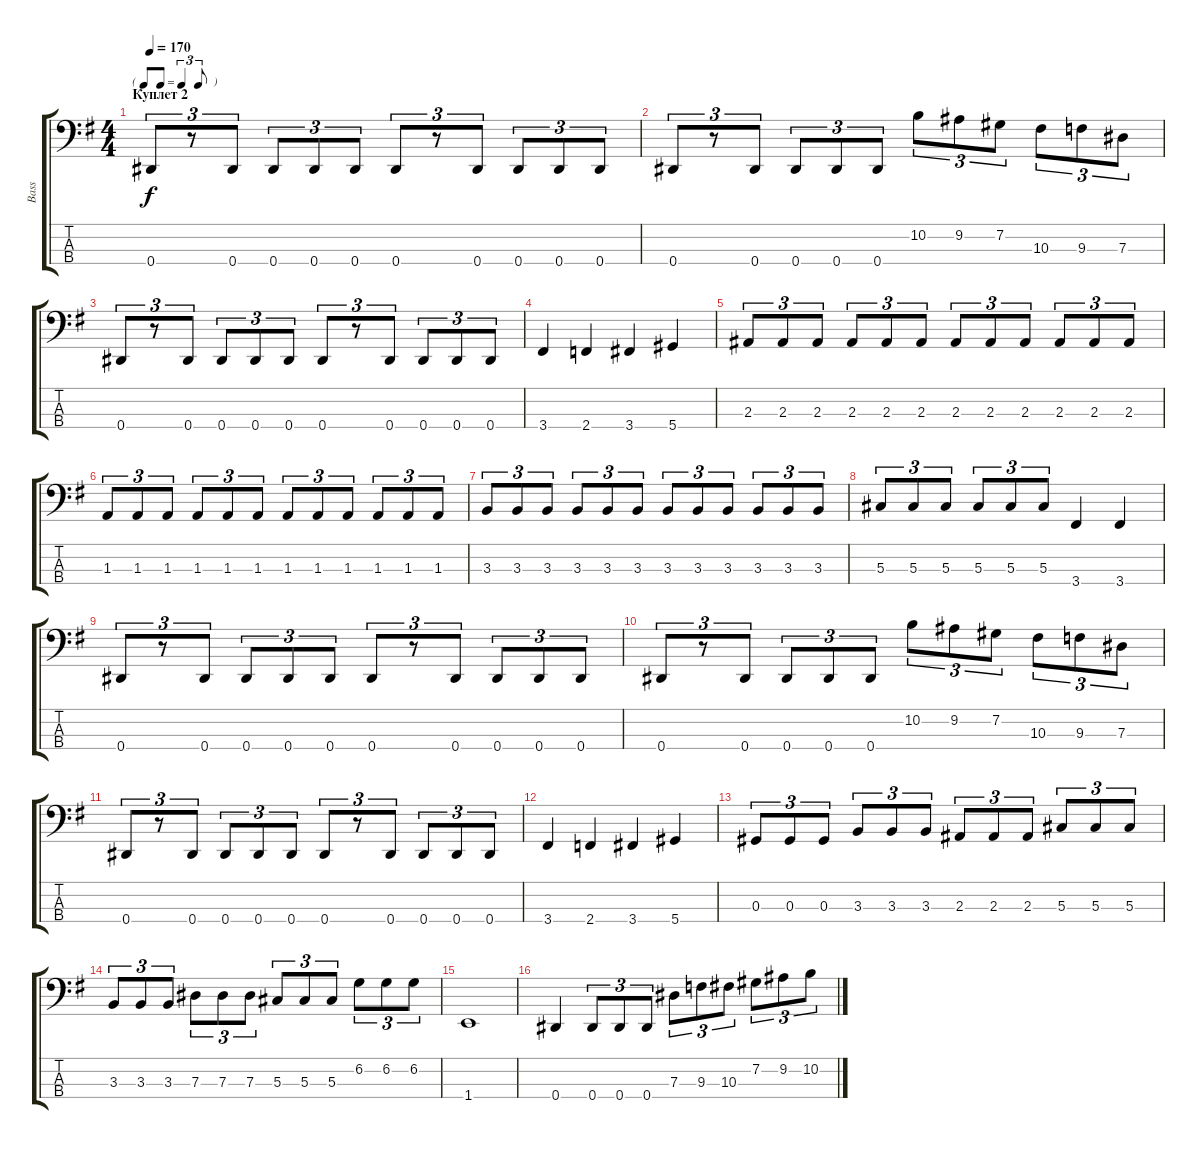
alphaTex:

\track ("Bass" "Bass") {instrument electricbasspick}
\staff {score tabs}
\tuning (Gb2 Db2 Ab1 Eb1) {hide}
\ts (4 4)
\tf triplet8th
\section ("" "Куплет 2")
\tempo 170
\clef f4
\ks eminor
0.4.8{tu (3 2) dy f} r.8{tu (3 2)} 0.4.8{tu (3 2)} 0.4.8{tu (3 2)} 0.4.8{tu (3 2)} 0.4.8{tu (3 2)} 0.4.8{tu (3 2)} r.8{tu (3 2)} 0.4.8{tu (3 2)} 0.4.8{tu (3 2)} 0.4.8{tu (3 2)} 0.4.8{tu (3 2)} |
0.4.8{tu (3 2)} r.8{tu (3 2)} 0.4.8{tu (3 2)} 0.4.8{tu (3 2)} 0.4.8{tu (3 2)} 0.4.8{tu (3 2)} 10.2.8{tu (3 2)} 9.2.8{tu (3 2)} 7.2.8{tu (3 2)} 10.3.8{tu (3 2)} 9.3.8{tu (3 2)} 7.3.8{tu (3 2)} |
0.4.8{tu (3 2)} r.8{tu (3 2)} 0.4.8{tu (3 2)} 0.4.8{tu (3 2)} 0.4.8{tu (3 2)} 0.4.8{tu (3 2)} 0.4.8{tu (3 2)} r.8{tu (3 2)} 0.4.8{tu (3 2)} 0.4.8{tu (3 2)} 0.4.8{tu (3 2)} 0.4.8{tu (3 2)} |
3.4.4 2.4.4 3.4.4 5.4.4 |
2.3.8{tu (3 2)} 2.3.8{tu (3 2)} 2.3.8{tu (3 2)} 2.3.8{tu (3 2)} 2.3.8{tu (3 2)} 2.3.8{tu (3 2)} 2.3.8{tu (3 2)} 2.3.8{tu (3 2)} 2.3.8{tu (3 2)} 2.3.8{tu (3 2)} 2.3.8{tu (3 2)} 2.3.8{tu (3 2)} |
1.3.8{tu (3 2)} 1.3.8{tu (3 2)} 1.3.8{tu (3 2)} 1.3.8{tu (3 2)} 1.3.8{tu (3 2)} 1.3.8{tu (3 2)} 1.3.8{tu (3 2)} 1.3.8{tu (3 2)} 1.3.8{tu (3 2)} 1.3.8{tu (3 2)} 1.3.8{tu (3 2)} 1.3.8{tu (3 2)} |
3.3.8{tu (3 2)} 3.3.8{tu (3 2)} 3.3.8{tu (3 2)} 3.3.8{tu (3 2)} 3.3.8{tu (3 2)} 3.3.8{tu (3 2)} 3.3.8{tu (3 2)} 3.3.8{tu (3 2)} 3.3.8{tu (3 2)} 3.3.8{tu (3 2)} 3.3.8{tu (3 2)} 3.3.8{tu (3 2)} |
5.3.8{tu (3 2)} 5.3.8{tu (3 2)} 5.3.8{tu (3 2)} 5.3.8{tu (3 2)} 5.3.8{tu (3 2)} 5.3.8{tu (3 2)} 3.4.4 3.4.4 |
0.4.8{tu (3 2)} r.8{tu (3 2)} 0.4.8{tu (3 2)} 0.4.8{tu (3 2)} 0.4.8{tu (3 2)} 0.4.8{tu (3 2)} 0.4.8{tu (3 2)} r.8{tu (3 2)} 0.4.8{tu (3 2)} 0.4.8{tu (3 2)} 0.4.8{tu (3 2)} 0.4.8{tu (3 2)} |
0.4.8{tu (3 2)} r.8{tu (3 2)} 0.4.8{tu (3 2)} 0.4.8{tu (3 2)} 0.4.8{tu (3 2)} 0.4.8{tu (3 2)} 10.2.8{tu (3 2)} 9.2.8{tu (3 2)} 7.2.8{tu (3 2)} 10.3.8{tu (3 2)} 9.3.8{tu (3 2)} 7.3.8{tu (3 2)} |
0.4.8{tu (3 2)} r.8{tu (3 2)} 0.4.8{tu (3 2)} 0.4.8{tu (3 2)} 0.4.8{tu (3 2)} 0.4.8{tu (3 2)} 0.4.8{tu (3 2)} r.8{tu (3 2)} 0.4.8{tu (3 2)} 0.4.8{tu (3 2)} 0.4.8{tu (3 2)} 0.4.8{tu (3 2)} |
3.4.4 2.4.4 3.4.4 5.4.4 |
0.3.8{tu (3 2)} 0.3.8{tu (3 2)} 0.3.8{tu (3 2)} 3.3.8{tu (3 2)} 3.3.8{tu (3 2)} 3.3.8{tu (3 2)} 2.3.8{tu (3 2)} 2.3.8{tu (3 2)} 2.3.8{tu (3 2)} 5.3.8{tu (3 2)} 5.3.8{tu (3 2)} 5.3.8{tu (3 2)} |
3.3.8{tu (3 2)} 3.3.8{tu (3 2)} 3.3.8{tu (3 2)} 7.3.8{tu (3 2)} 7.3.8{tu (3 2)} 7.3.8{tu (3 2)} 5.3.8{tu (3 2)} 5.3.8{tu (3 2)} 5.3.8{tu (3 2)} 6.2.8{tu (3 2)} 6.2.8{tu (3 2)} 6.2.8{tu (3 2)} |
1.4.1 |
0.4.4 0.4.8{tu (3 2)} 0.4.8{tu (3 2)} 0.4.8{tu (3 2)} 7.3.8{tu (3 2)} 9.3.8{tu (3 2)} 10.3.8{tu (3 2)} 7.2.8{tu (3 2)} 9.2.8{tu (3 2)} 10.2.8{tu (3 2)}
